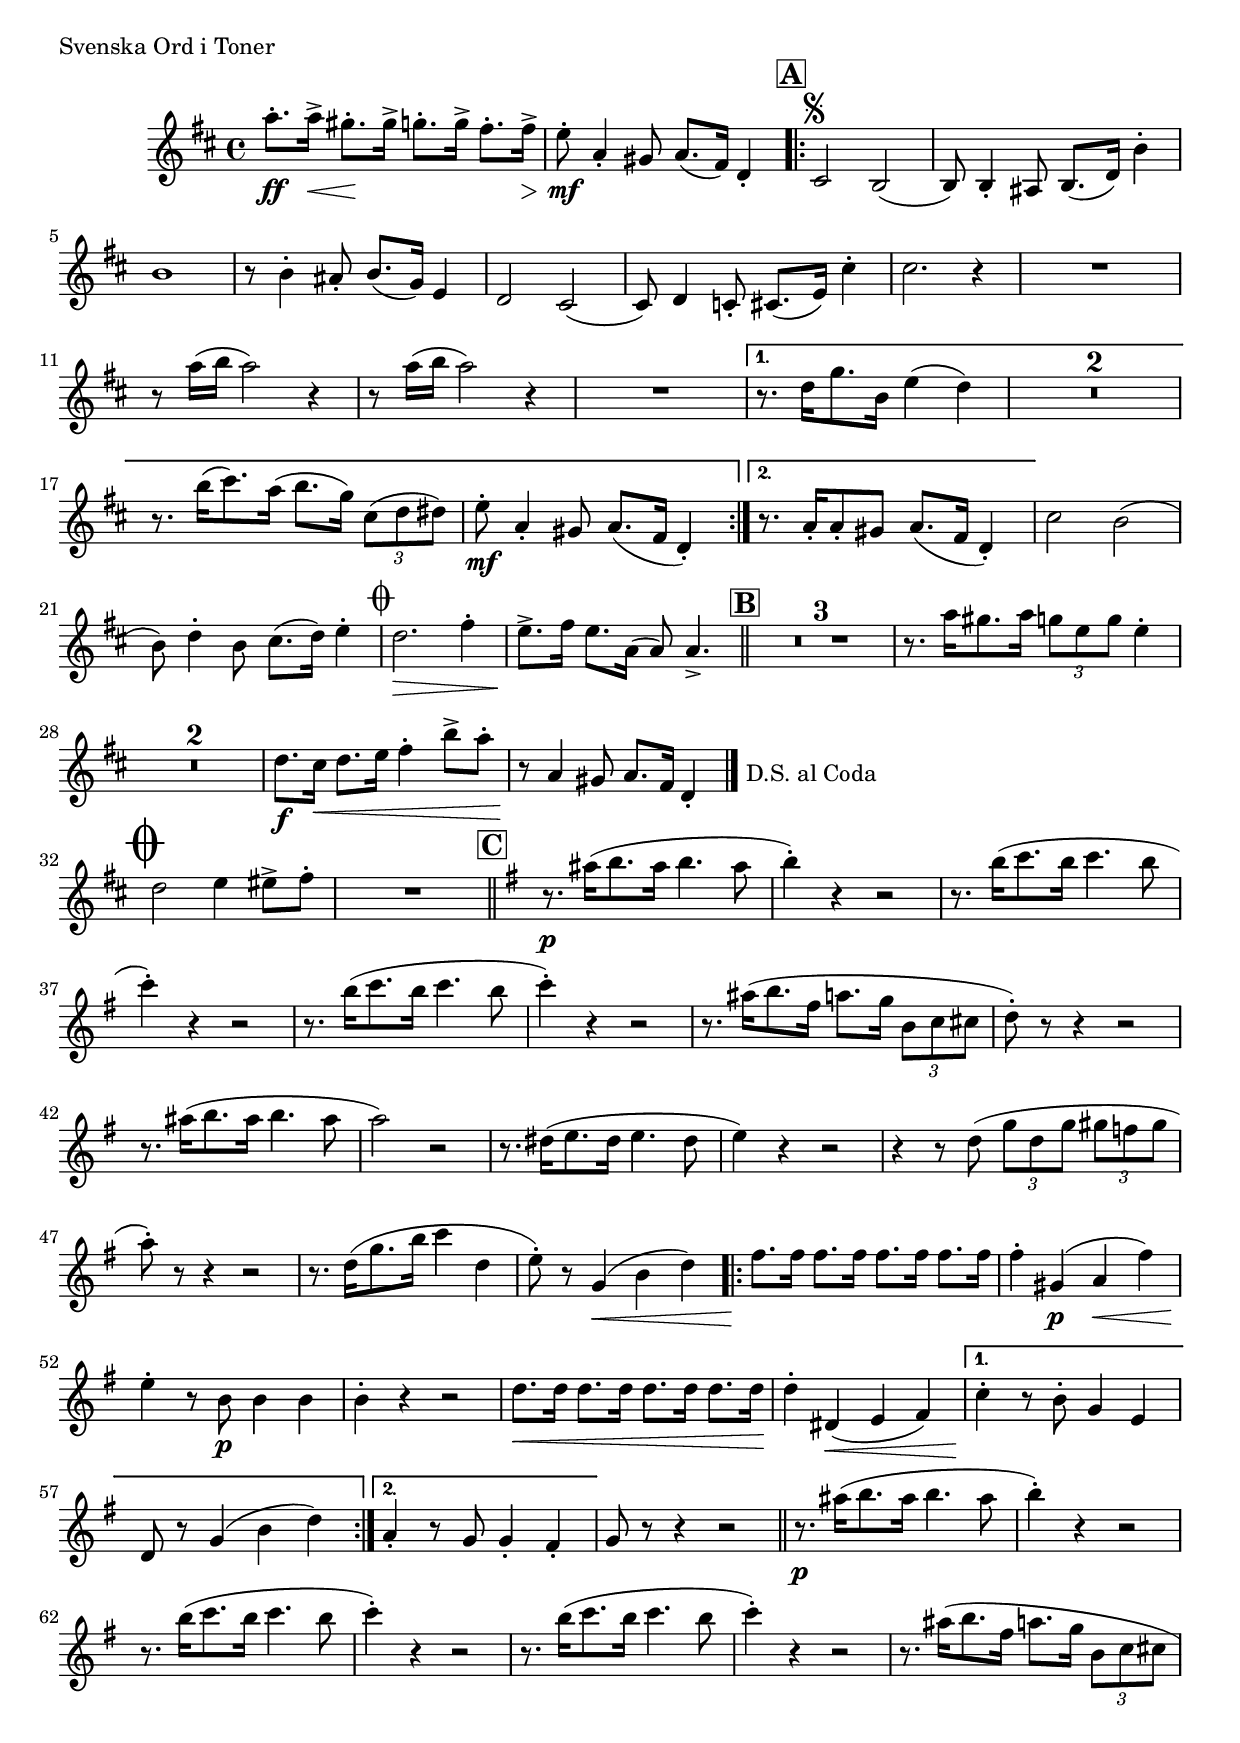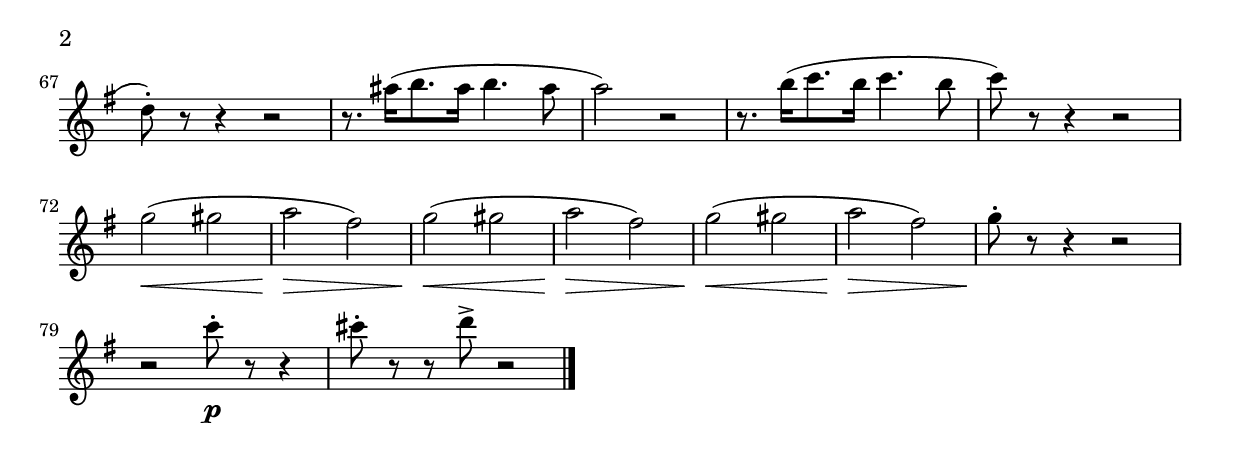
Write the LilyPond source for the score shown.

\version "2.18.0"
% When ready to include in collection:	1. Comment out top section with \Include file(s)
%					2. \midi section if present.
%Comment out from here
%{
\include "../../../Includes/Polis_format.ily"

%...to here
%}
  \score {

    % Svenska Polisens Marscher: 1. Title    
    \relative c''' { 
    	    \key d \major \time 4/4 
    	    \compressFullBarRests
    	    \set Score.markFormatter = #format-mark-box-letters
    	    \override DynamicLineSpanner #'staff-padding = #2
    	    \set Score.explicitKeySignatureVisibility = #begin-of-line-visible
    	    
  a8. \ff -. [ a16 \< -> ] gis8. \! -. [ gis16 -> ] g8. -. [ g16 -> ]
  fis8. -. [ fis16 \> -> ] | % 2
  e8 \! \mf -. a,4 -. gis8 a8. ( [ fis16 ) ] d4 -. 

\mark \default %A
    \repeat volta 2 {
    cis2^\markup { \musicglyph #"scripts.segno" }  b2 ( | % 4
    b8 ) b4 -. ais8 b8. ( [ d16 ) ] b'4 -. | % 5
    b1 | % 6
    r8 b4 -. ais8 -. b8. ( [ g16 ) ] e4 | % 7
    d2 cis2 ( | % 8
    cis8 ) d4 c8 -. cis8. ( [ e16 ) ] cis'4 -. | % 9
    cis2. r4 |
    R1 | % 11
    r8 a'16 ( [ b16 ] a2 ) r4 | % 12
    r8 a16 ( [ b16 ] a2 ) r4 | % 13
    R1
  }
  \alternative {
    {
      | % 14
      r8. d,16 [ g8. b,16 ] e4 ( d4 ) | % 15
      R1*2 | % 17
      r8. b'16 ( [ cis8. ) a16 ( ] b8. [ g16 ) ] 
      \once \override TupletBracket #'stencil = ##f
      \times 2/3  {cis,8 ( [ d8 dis8 ) ]} | % 18
      e8 \mf -. a,4 -. gis8 a8. ( [ fis16 ] d4 ) -.
    }
    {
      r8. a'16 -. [ a8 -. gis8 ] a8. ( [ fis16 ] d4 ) -.
    }
  }
  cis'2 b2 ( | % 21
  b8 ) d4 -. b8 cis8. ( [ d16 ) ] e4 -. | % 22
  \mark \markup { \musicglyph #"scripts.coda" } | % 22
  d2. \> fis4 -. | % 23
  e8. \! -> [ fis16 ] e8. [ a,16 ( ] a8 ) 
  a4. -> \bar "||"
  
\mark \default %B  
  R1*3 | % 27
  r8. a'16 [ gis8. a16 ] 
  \once \override TupletBracket #'stencil = ##f
  \times 2/3  {g8 [ e8 g8 ]}
  e4 -. | % 28
  R1*2 |
  d8. \f [ cis16 \< ] d8. [ e16 ] fis4 -. b8 -> [ a8 -. ] | % 31
  r8 \! a,4 gis8 a8. [ fis16 ] d4 -. \bar "|." | % 32

% \cadenzaOn will suppress the bar count and \stopStaff removes the staff lines.
    \cadenzaOn
      \stopStaff

      \override Staff.TimeSignature #'break-visibility = #end-of-line-invisible 
      \set Staff.explicitClefVisibility = #end-of-line-invisible 
      \set Staff.explicitKeySignatureVisibility = #end-of-line-invisible 
      \set Staff.printKeyCancellation = ##f 

      \once \override TextScript #'Y-offset = #-1 |
      s1*0^\markup { D.S. al Coda } 

% Increasing the unfold counter will expand the staff-free space
      \repeat unfold 4 {
          s4 s4 s4 s4 
          \bar "" }
% Resume bar count and show staff lines again
      \break
     \startStaff
   \cadenzaOff

     % Coda on new line, use this:
     \once \override Score.RehearsalMark.font-size = #5
     \mark \markup { \musicglyph #"scripts.coda" }

% The coda
   	\override TextScript #'outside-staff-horizontal-padding = #5
        \mark \markup { \musicglyph #"scripts.coda" }
  d'2 e4 eis8 -> [ fis8 -. ] | % 33
  R1 \bar "||"
  
\mark \default %C  
  \key g \major | % 34
   r8. \p ais16 ( [ b8. ais16 ] b4. ais8 | % 35
  b4 ) -. r4 r2 | % 36
  r8. b16 ( [ c8. b16 ] c4. b8 | % 37
  c4 ) -. r4 r2 | % 38
  r8. b16 ( [ c8. b16 ] c4. b8 | % 39
  c4 ) -. r4 r2 | 
  r8. ais16 ( [ b8. fis16 ] a8. [ g16 ] 
  \once \override TupletBracket #'stencil = ##f
  \times 2/3  { b,8 [ c8 cis8 ] } | % 41
  d8 ) -. r8 r4 r2 | % 42
  r8. ais'16 ( [ b8. ais16 ] b4. ais8 | % 43
  a2 ) r2 | % 44
  r8. dis,16 ( [ e8. dis16 ] e4. dis8 | % 45
  e4 ) r4 r2 | % 46
  r4 r8 d8 ( \once \override TupletBracket #'stencil = ##f
  \times 2/3  {g8 [ d8 g8 ]}
  \once \override TupletBracket #'stencil = ##f
  \times 2/3  {gis8 [ f8 gis8 ]}| % 47
  a8 ) -. r8 r4 r2 | % 48
  r8. d,16 ( [ g8. b16 ] c4 d,4 | % 49
  e8 ) -. r8 g,4 \< ( b4 d4 ) 
  
  \repeat volta 2 {
    fis8. \! [ fis16 ] fis8. [ fis16 ] fis8. [ fis16 ] fis8. [ fis16 ] | % 51
    fis4 -. gis,4 \p ( a4 \< fis'4 ) | % 52
    e4 \! -. r8 b8 \p b4 b4 | % 53
    b4 -. r4 r2 | % 54
    d8. \< [ d16 ] d8. [ d16 ] d8. [ d16 ] d8. [ d16 ] | % 55
    d4 \! -. dis,4 \< ( e4 fis4 )
  }
  \alternative {
    {
      c'4 \! -. r8 b8 -. g4 e4 | % 57
      d8 r8 g4 ( b4 d4 ) 
    }
    {
      | % 58
      a4 -. r8 g8 g4 -. fis4 -.
    }
  }
  
  g8 r8 r4 r2 \bar "||" 
  r8. \p ais'16 ( [ b8. ais16 ] b4. ais8 | % 61
  b4 ) -. r4 r2 | % 62
  r8. b16 ( [ c8. b16 ] c4. b8 | % 63
  c4 ) -. r4 r2 | % 64
  r8. b16 ( [ c8. b16 ] c4. b8 | % 65
  c4 ) -. r4 r2 | % 66
  r8. ais16 ( [ b8. fis16 ] a8. [ g16 ] 
  \once \override TupletBracket#'stencil = ##f
  \times 2/3  {b,8 [ c8 cis8 ]}| % 67
  d8 ) -. r8 r4 r2 | % 68
  r8. ais'16 ( [ b8. ais16 ] b4. ais8 | % 69
  a2 ) r2 |
  r8. b16 ( [ c8. b16 ] c4. b8 | % 71
  c8 ) r8 r4 r2  | % 72
  g2 \< ( gis2 | % 73
  a2 \! \> fis2 ) | % 74
  g2 \! \< ( gis2 | % 75
  a2 \! \> fis2 ) | % 76
  g2 \! \< ( gis2 | % 77
  a2 \! \> fis2 ) | % 78
  g8 \! -. r8 r4 r2 | % 79
  r2 c8 \p -. r8 r4 |
  cis8 -. r8 r8 d8 -> r2 \bar "|."

    }%end relative
    
    \header {
    	    piece = "Svenska Ord i Toner"
    	    composer = ""
    	}
    \layout {ragged-last = ##t
    	}
    	
  }%end score
  